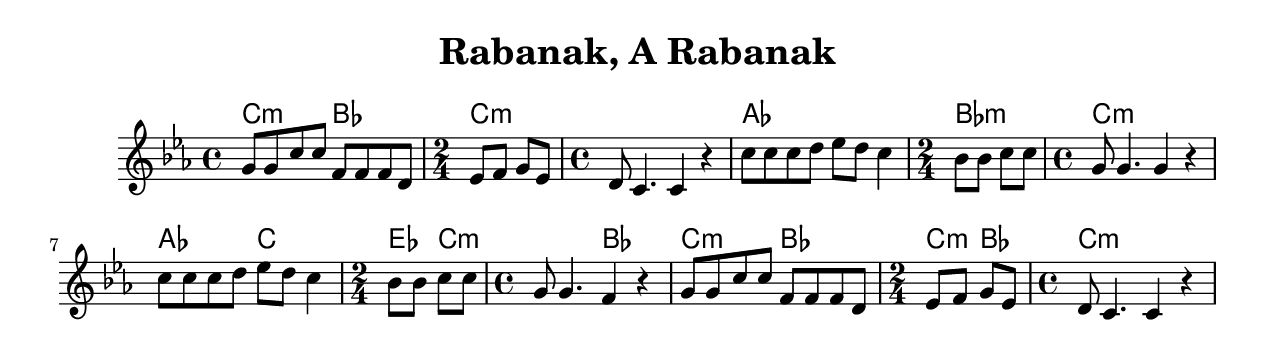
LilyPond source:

\version "2.18.0"
\include "english.ly"
\paper{
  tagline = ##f
  print-all-headers = ##t
  #(set-paper-size "letter")
}
date = #(strftime "%d-%m-%Y" (localtime (current-time)))

%\markup{ \italic{ " Updated " \date  }  }

%\markup{ Got something to say? }

global = {
  \clef treble
  \key c \minor
  \time 4/4
  \set Score.markFormatter = #format-mark-box-alphabet
}

%#################################### Melody ########################
melody = \relative c'' {
  \global
  %\partial 16*3 a16 d f   %lead in notes
  g8 g  c c f, f f d
  \time 2/4
  ef8 f g ef
  \time 4/4
  d8 c4. c4 r
  c'8 c c d ef d c4|
  \time 2/4
  bf8 bf c c|
  \time 4/4
  g8 g4. g4 r|
  c8 c c d ef d c4|
  \time 2/4
  bf8 bf c c|

  \time 4/4
  g8 g4. f4 r
  g8 g  c c f, f f d
  \time 2/4
  ef8 f g ef
  \time 4/4
  d8 c4. c4 r|
}

%################################# Lyrics #####################
%\addlyrics{  }
%################################# Chords #######################
harmonies = \chordmode {
  c2:m bf2
  c2:m
  c1:m
  af:1
  bf2:m
  c1:m
  af2 c2
  ef4 c4:m
  c2:m bf2
  c2:m bf2
  c4:m bf4
  c1:m
}

\score {
  <<
    \new ChordNames {
      \set chordChanges = ##t
      \harmonies
    }
    \new Staff
    \melody
  >>
  \header{
    title= "Rabanak, A Rabanak"
    subtitle=""
    composer= ""
    instrument =""
    arranger= ""
  }
  \layout{indent = 1.0\cm}
  \midi {
    \tempo 4 = 120

    % \midi { }
  }
}
%\include "Goldenstein_Khosidl.ly"
